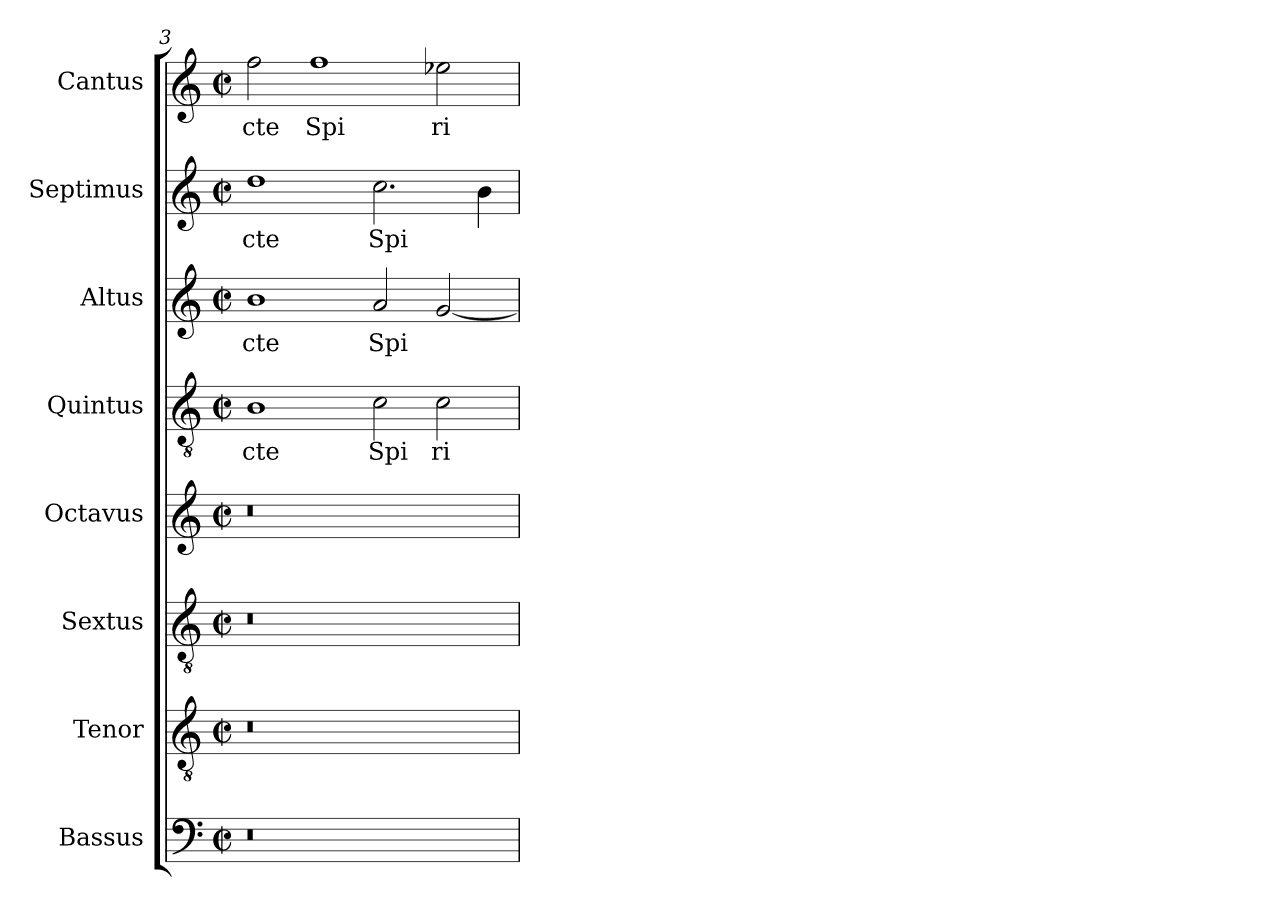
**kern	**kern	**kern	**kern	**kern	**text	**kern	**text	**kern	**text	**kern	**text
*part8	*part7	*part6	*part5	*part4	*part4	*part3	*part3	*part2	*part2	*part1	*part1
*staff8	*staff7	*staff6	*staff5	*staff4	*staff4	*staff3	*staff3	*staff2	*staff2	*staff1	*staff1
*I"Bassus	*I"Tenor	*I"Sextus	*I"Octavus	*I"Quintus	*	*I"Altus	*	*I"Septimus	*	*I"Cantus	*
*clefF4	*clefGv2	*clefGv2	*clefG2	*clefGv2	*	*clefG2	*	*clefG2	*	*clefG2	*
*M2/2	*M2/2	*M2/2	*M2/2	*M2/2	*	*M2/2	*	*M2/2	*	*M2/2	*
*met(c|)	*met(c|)	*met(c|)	*met(c|)	*met(c|)	*	*met(c|)	*	*met(c|)	*	*met(c|)	*
=3	=3	=3	=3	=3	=3	=3	=3	=3	=3	=3	=3
!	!	!	!	!	!LO:LY:b:cj	!	!LO:LY:b:cj	!	!LO:LY:b:cj	!	!LO:LY:b:cj
0r	0r	0r	0r	1B	cte	1b	cte	1dd	cte	2ff\	cte
!	!	!	!	!	!	!	!	!	!	!	!LO:LY:b:cj
.	.	.	.	.	.	.	.	.	.	1ff	Spi
!	!	!	!	!	!LO:LY:b:cj	!	!LO:LY:b	!	!LO:LY:b	!	!
.	.	.	.	2c\	Spi	2a/	Spi	2.cc\	Spi	.	.
!	!	!	!	!	!LO:LY:b:cj	!	!	!	!	!	!LO:LY:b:cj
.	.	.	.	2c\	ri	[<2g/	.	.	.	2ee-X\	ri
.	.	.	.	.	.	.	.	4b\	.	.	.
=	=	=	=	=	=	=	=	=	=	=	=
*-	*-	*-	*-	*-	*-	*-	*-	*-	*-	*-	*-
